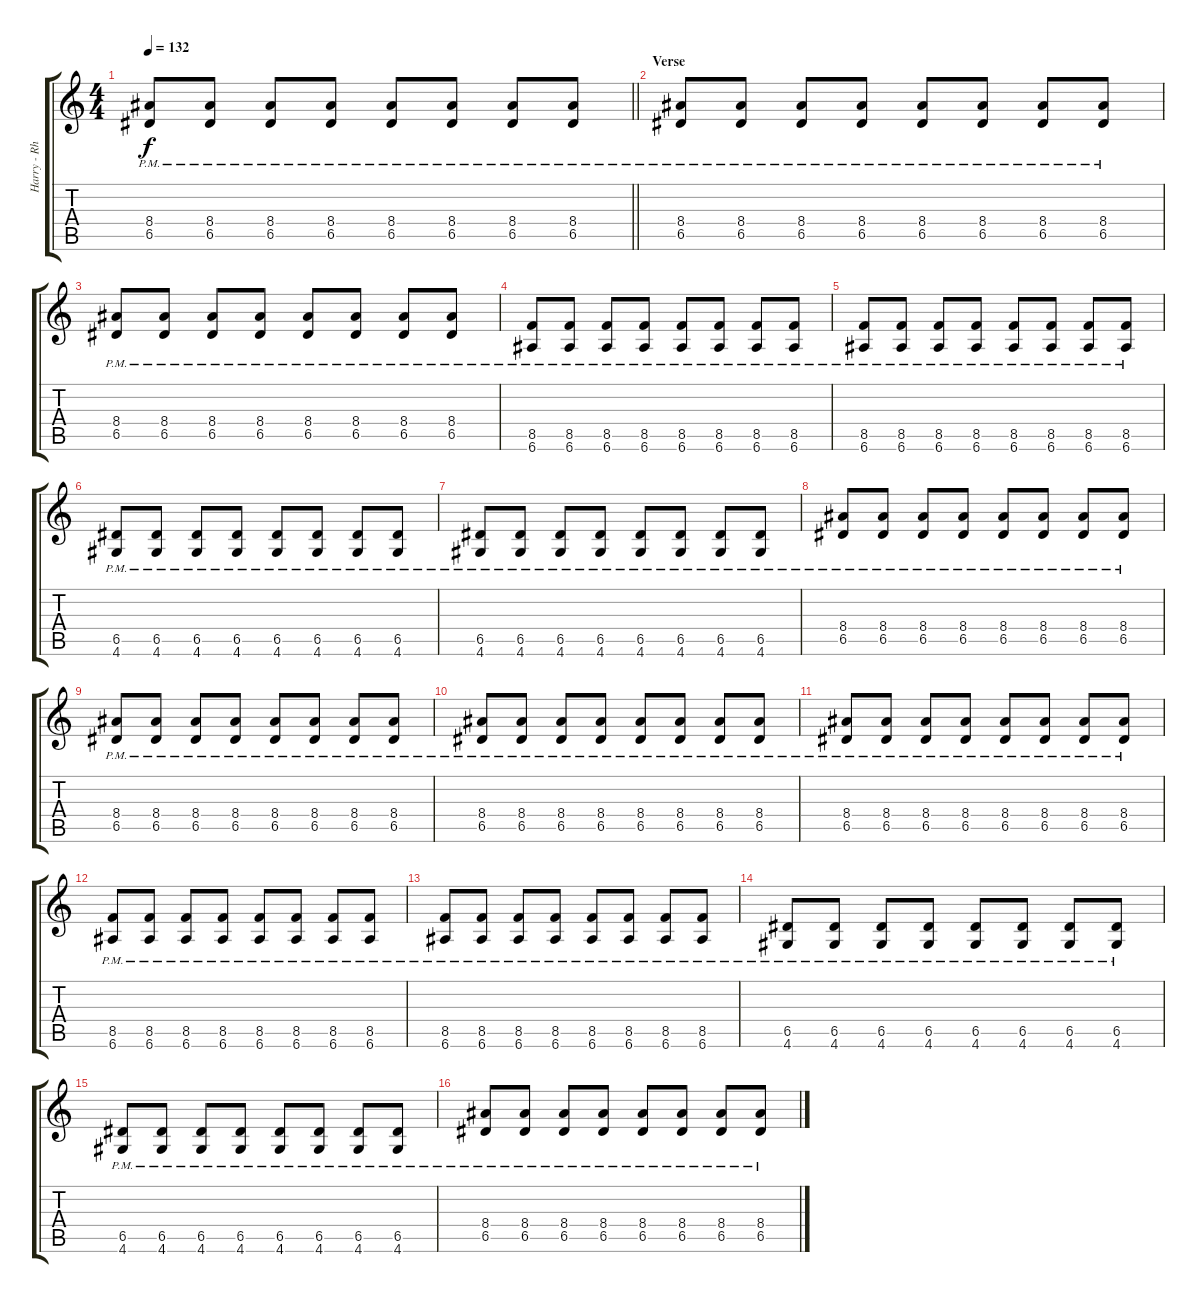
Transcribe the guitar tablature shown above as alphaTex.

\track ("Harry - Rhythm Guitar" "Harry - Rh") {instrument electricguitarclean}
\staff {score tabs}
\tuning (E4 B3 G3 D3 A2 E2) {hide}
\ts (4 4)
\tempo 132
\clef g2
\barLineRight lightlight
\ks c
(8.4{pm} 6.5{pm}).8{dy f} (8.4{pm} 6.5{pm}).8 (8.4{pm} 6.5{pm}).8 (8.4{pm} 6.5{pm}).8 (8.4{pm} 6.5{pm}).8 (8.4{pm} 6.5{pm}).8 (8.4{pm} 6.5{pm}).8 (8.4{pm} 6.5{pm}).8 |
\section ("" "Verse")
(8.4{pm} 6.5{pm}).8 (8.4{pm} 6.5{pm}).8 (8.4{pm} 6.5{pm}).8 (8.4{pm} 6.5{pm}).8 (8.4{pm} 6.5{pm}).8 (8.4{pm} 6.5{pm}).8 (8.4{pm} 6.5{pm}).8 (8.4{pm} 6.5{pm}).8 |
(8.4{pm} 6.5{pm}).8 (8.4{pm} 6.5{pm}).8 (8.4{pm} 6.5{pm}).8 (8.4{pm} 6.5{pm}).8 (8.4{pm} 6.5{pm}).8 (8.4{pm} 6.5{pm}).8 (8.4{pm} 6.5{pm}).8 (8.4{pm} 6.5{pm}).8 |
(8.5{pm} 6.6{pm}).8 (8.5{pm} 6.6{pm}).8 (8.5{pm} 6.6{pm}).8 (8.5{pm} 6.6{pm}).8 (8.5{pm} 6.6{pm}).8 (8.5{pm} 6.6{pm}).8 (8.5{pm} 6.6{pm}).8 (8.5{pm} 6.6{pm}).8 |
(8.5{pm} 6.6{pm}).8 (8.5{pm} 6.6{pm}).8 (8.5{pm} 6.6{pm}).8 (8.5{pm} 6.6{pm}).8 (8.5{pm} 6.6{pm}).8 (8.5{pm} 6.6{pm}).8 (8.5{pm} 6.6{pm}).8 (8.5{pm} 6.6{pm}).8 |
(6.5{pm} 4.6{pm}).8 (6.5{pm} 4.6{pm}).8 (6.5{pm} 4.6{pm}).8 (6.5{pm} 4.6{pm}).8 (6.5{pm} 4.6{pm}).8 (6.5{pm} 4.6{pm}).8 (6.5{pm} 4.6{pm}).8 (6.5{pm} 4.6{pm}).8 |
(6.5{pm} 4.6{pm}).8 (6.5{pm} 4.6{pm}).8 (6.5{pm} 4.6{pm}).8 (6.5{pm} 4.6{pm}).8 (6.5{pm} 4.6{pm}).8 (6.5{pm} 4.6{pm}).8 (6.5{pm} 4.6{pm}).8 (6.5{pm} 4.6{pm}).8 |
(8.4{pm} 6.5{pm}).8 (8.4{pm} 6.5{pm}).8 (8.4{pm} 6.5{pm}).8 (8.4{pm} 6.5{pm}).8 (8.4{pm} 6.5{pm}).8 (8.4{pm} 6.5{pm}).8 (8.4{pm} 6.5{pm}).8 (8.4{pm} 6.5{pm}).8 |
(8.4{pm} 6.5{pm}).8 (8.4{pm} 6.5{pm}).8 (8.4{pm} 6.5{pm}).8 (8.4{pm} 6.5{pm}).8 (8.4{pm} 6.5{pm}).8 (8.4{pm} 6.5{pm}).8 (8.4{pm} 6.5{pm}).8 (8.4{pm} 6.5{pm}).8 |
(8.4{pm} 6.5{pm}).8 (8.4{pm} 6.5{pm}).8 (8.4{pm} 6.5{pm}).8 (8.4{pm} 6.5{pm}).8 (8.4{pm} 6.5{pm}).8 (8.4{pm} 6.5{pm}).8 (8.4{pm} 6.5{pm}).8 (8.4{pm} 6.5{pm}).8 |
(8.4{pm} 6.5{pm}).8 (8.4{pm} 6.5{pm}).8 (8.4{pm} 6.5{pm}).8 (8.4{pm} 6.5{pm}).8 (8.4{pm} 6.5{pm}).8 (8.4{pm} 6.5{pm}).8 (8.4{pm} 6.5{pm}).8 (8.4{pm} 6.5{pm}).8 |
(8.5{pm} 6.6{pm}).8 (8.5{pm} 6.6{pm}).8 (8.5{pm} 6.6{pm}).8 (8.5{pm} 6.6{pm}).8 (8.5{pm} 6.6{pm}).8 (8.5{pm} 6.6{pm}).8 (8.5{pm} 6.6{pm}).8 (8.5{pm} 6.6{pm}).8 |
(8.5{pm} 6.6{pm}).8 (8.5{pm} 6.6{pm}).8 (8.5{pm} 6.6{pm}).8 (8.5{pm} 6.6{pm}).8 (8.5{pm} 6.6{pm}).8 (8.5{pm} 6.6{pm}).8 (8.5{pm} 6.6{pm}).8 (8.5{pm} 6.6{pm}).8 |
(6.5{pm} 4.6{pm}).8 (6.5{pm} 4.6{pm}).8 (6.5{pm} 4.6{pm}).8 (6.5{pm} 4.6{pm}).8 (6.5{pm} 4.6{pm}).8 (6.5{pm} 4.6{pm}).8 (6.5{pm} 4.6{pm}).8 (6.5{pm} 4.6{pm}).8 |
(6.5{pm} 4.6{pm}).8 (6.5{pm} 4.6{pm}).8 (6.5{pm} 4.6{pm}).8 (6.5{pm} 4.6{pm}).8 (6.5{pm} 4.6{pm}).8 (6.5{pm} 4.6{pm}).8 (6.5{pm} 4.6{pm}).8 (6.5{pm} 4.6{pm}).8 |
(8.4{pm} 6.5{pm}).8 (8.4{pm} 6.5{pm}).8 (8.4{pm} 6.5{pm}).8 (8.4{pm} 6.5{pm}).8 (8.4{pm} 6.5{pm}).8 (8.4{pm} 6.5{pm}).8 (8.4{pm} 6.5{pm}).8 (8.4{pm} 6.5{pm}).8
